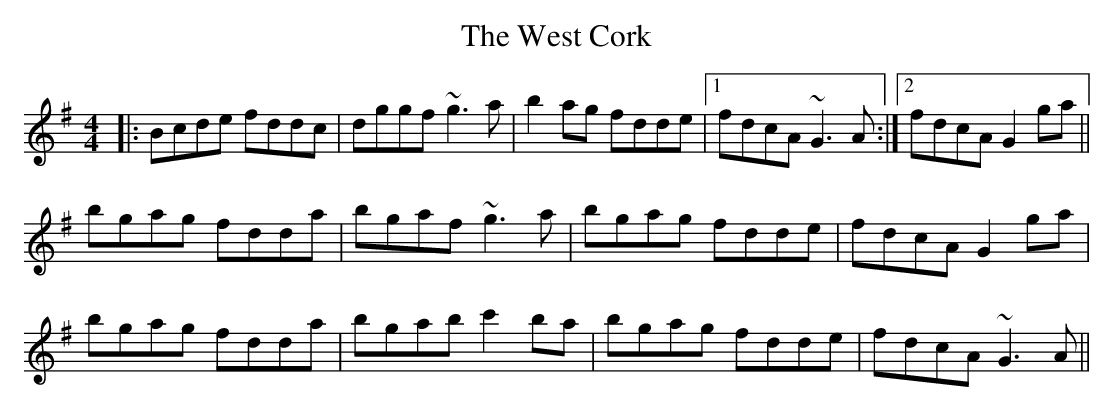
X:1
T: The West Cork
M: 4/4
L: 1/8
K: Gmaj
|:Bcde fddc|dggf ~g3a|b2ag fdde|1 fdcA ~G3A:|2 fdcA G2ga||
bgag fdda|bgaf ~g3a|bgag fdde|fdcA G2ga|
bgag fdda|bgab c'2ba|bgag fdde|fdcA ~G3A||
